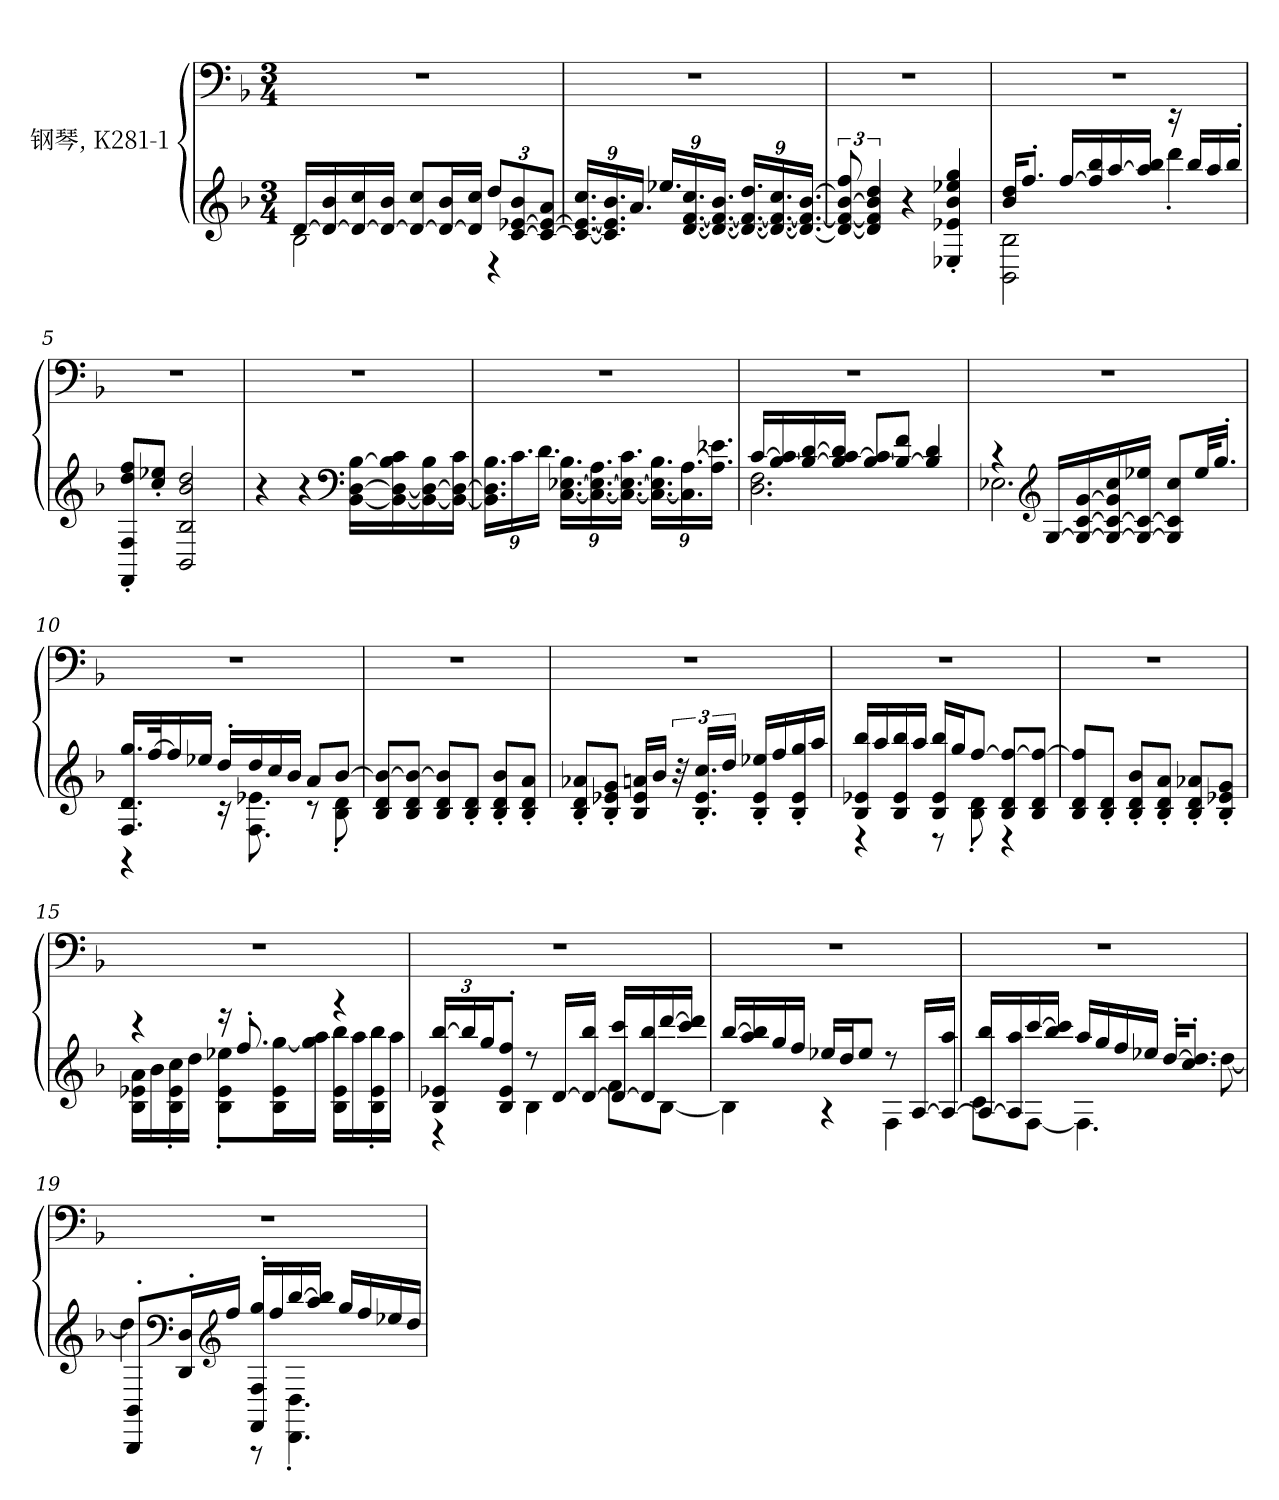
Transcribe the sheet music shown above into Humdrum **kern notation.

**kern	**kern
*part1	*part1
*staff2	*staff1
*I"钢琴, K281-1	*
*clefG2	*clefF4
*k[b-]	*k[b-]
*M3/4	*M3/4
*MM173	*MM173
=1	=1
*^	*
[16d/LL	2B-\	2.r
16d/_ 16b-/	.	.
16d/_ 16cc/	.	.
16d/_ 16b-/JJ	.	.
8d/_ 8cc/L	.	.
16d/_ 16b-/L	.	.
16d/] 16cc/JJ	.	.
*Xbrackettup	*	*
12dd/L	4r	.
[12c/ [12e-X/ 12b-/	.	.
12c/_ 12e-/_ 12a/J	.	.
*v	*v	*
=2	=2
18.c/_ 18.e-/_ 18.cc/LL	2.r
18.c/] 18.e-/] 18.b-/	.
18.a/JJ	.
18.ee-X/LL	.
[18.d/ [18.f/ 18.cc/	.
18.d/_ 18.f/_ 18.b-/JJ	.
18.d/_ 18.f/_ 18.dd/LL	.
18.d/_ 18.f/_ 18.cc/	.
18.d/_ 18.f/_ [18.b-/JJ	.
=3	=3
*brackettup	*
12d/_ 12f/_ 12b-/_ 12ff/	2.r
6d/] 6f/] 6b-/] 6dd/	.
4r	.
4E-X/' 4e-X/' 4b-/' 4ee-X/' 4gg/'	.
!!LO:LB:g=z
=4	=4
*^	*
16b-/ 16dd/KL	2BB-\ 2B-\	2.r
8.ff'/J	.	.
[16ff/LL	.	.
16ff/] 16bb-/	.	.
[16aa/	.	.
16aa/] 16bb-/JJ	.	.
16r	4ddd'\	.
16bb-/LL	.	.
16aa/	.	.
16bb-'/JJ	.	.
*v	*v	*
=5	=5
8FF/' 8F/' 8dd/' 8ff/'L	2.r
8cc/' 8ee-X/'J	.
2BB-/ 2B-/ 2b-/ 2dd/	.
=6	=6
4r	2.r
4r	.
*clefF4	*
[16BB-\ [16D\ [16B-\LL	.
16BB-\_ 16D\_ 16B-\] 16c\	.
16BB-\_ 16D\_ 16B-\	.
16BB-\_ 16D\_ 16c\JJ	.
!!LO:LB:g=z
=7	=7
*Xbrackettup	*
18.BB-\] 18.D\] 18.B-\LL	2.r
18.c\	.
18.d\JJ	.
[18.C\ [18.E-X\ 18.B-\LL	.
18.C\_ 18.E-\_ 18.A\	.
18.C\_ 18.E-\_ 18.c\JJ	.
18.C\_ 18.E-\] 18.B-\LL	.
18.C\] [18.A\	.
18.A\] 18.e-X\JJ	.
=8	=8
*^	*
[16c/LL	2.D\ 2.F\	2.r
[16B-/ 16c/]	.	.
16B-/_ [16d/	.	.
16B-/] [16c/ 16d/]JJ	.	.
[8B-/ 8c/]L	.	.
8B-/_ 8f/J	.	.
4B-/] 4d/	.	.
=9	=9	=9
4r	2.E-X\	2.r
*clefG2	*	*
[16G/LL	.	.
16G/_ [16c/ [16g/	.	.
16G/_ 16c/_ 16g/] 16cc/	.	.
16G/_ 16c/_ 16ee-X/JJ	.	.
8G/] 8c/] 8cc/L	.	.
32ee-/KL	.	.
16.gg'/JJ	.	.
!!LO:LB:g=z
=10	=10	=10
16.F/ 16.d/ 16.gg/LL	4r	2.r
[32ff/K	.	.
16ff/]	.	.
16ee-X/JJ	.	.
16dd'/LL	16r	.
16dd/	8.F\ 8.e-X\	.
16cc/	.	.
16b-/JJ	.	.
8a/L	8r	.
[8b-/J	8B-\' 8d\'	.
*v	*v	*
=11	=11
8B-/ 8d/ 8b-/_L	2.r
8B-/ 8d/ 8b-/_J	.
8B-/ 8d/ 8b-/]L	.
8B-/' 8d/'J	.
8B-/' 8d/' 8b-/'L	.
8B-/' 8d/' 8a/'J	.
=12	=12
8B-/' 8d/' 8a-X/'L	2.r
8B-/' 8e-X/' 8g/'J	.
16B-/ 16e-/ 16an/LL	.
16b-/JJ	.
*brackettup	*
48r	.
24.B-/' 24.e-/' 24.cc/'LL	.
24dd/JJ	.
16B-/' 16e-/' 16ee-X/'LL	.
16ff/	.
16B-/' 16e-/' 16gg/'	.
16aa/JJ	.
!!LO:LB:g=z
=13	=13
*^	*
16B-/ 16e-X/ 16bb-/LL	4r	2.r
16aa/	.	.
16B-/ 16e-/ 16bb-/	.	.
16aa/JJ	.	.
16B-/ 16e-/ 16bb-/LL	8r	.
16gg/J	.	.
[8ff/J	8B-\' 8d\'	.
8B-/ 8d/ 8ff/_L	4r	.
8B-/ 8d/ 8ff/_J	.	.
*v	*v	*
=14	=14
8B-/ 8d/ 8ff/]L	2.r
8B-/' 8d/'J	.
8B-/' 8d/' 8b-/'L	.
8B-/' 8d/' 8a/'J	.
8B-/' 8d/' 8a-X/'L	.
8B-/' 8e-X/' 8g/'J	.
=15	=15
*^	*
4r	16B-\ 16e-X\ 16a\LL	2.r
.	16b-\	.
.	16B-\' 16e-\' 16cc\'	.
.	16dd\JJ	.
16r	8B-\' 8e-\' 8ee-X\'L	.
8.ff'/	.	.
.	16B-\ 16e-\ [16gg\L	.
.	16gg\] 16aa\JJ	.
4r	16B-\ 16e-\ 16bb-\LL	.
.	16aa\	.
.	16B-\' 16e-\' 16bb-\'	.
.	16aa\JJ	.
!!LO:LB:g=z
=16	=16	=16
*Xbrackettup	*	*
24B-/ 24e-X/ [24bb-/LL	4r	2.r
24bb-/]	.	.
24gg/J	.	.
8B-/' 8e-/' 8ff/'J	.	.
8r	4B-\	.
[16d/LL	.	.
16d/_ 16bb-/JJ	.	.
16d/_ 16ccc/LL	8f\L	.
16d/] 16bb-/	.	.
[16ddd/	[8B-\J	.
16ccc/ 16ddd/]JJ	.	.
=17	=17	=17
[16bb-/LL	4B-\]	2.r
16aa/ 16bb-/]	.	.
16gg/	.	.
16ff/JJ	.	.
16ee-X/LL	4r	.
16dd/J	.	.
8ee-/J	.	.
8r	4F\	.
[16A/LL	.	.
16A/_ 16aa/JJ	.	.
!!LO:PB:g=z
=18	=18	=18
16A/_ 16bb-/LL	8c\L	2.r
16A/] 16aa/	.	.
[16ccc/	[8F\J	.
16bb-/ 16ccc/]JJ	.	.
16aa/LL	4.F\]	.
16gg/	.	.
16ff/	.	.
16ee-X/JJ	.	.
[16dd'/KL	.	.
8.cc/' 8.dd/]'J	.	.
.	[8dd\	.
=19	=19	=19
8BBB-/' 8BB-/'L	4dd\]	2.r
*clefF4	*	*
16DD/' 16D/'L	.	.
*clefG2	*	*
16ff/JJ	.	.
16FF/' 16F/' 16gg/'LL	8r	.
16ff/	.	.
[16bb-/	4.DD\' 4.D\'	.
16aa/ 16bb-/]JJ	.	.
16gg/LL	.	.
16ff/	.	.
16ee-X/	.	.
16dd/JJ	.	.
*v	*v	*
=	=
*-	*-
